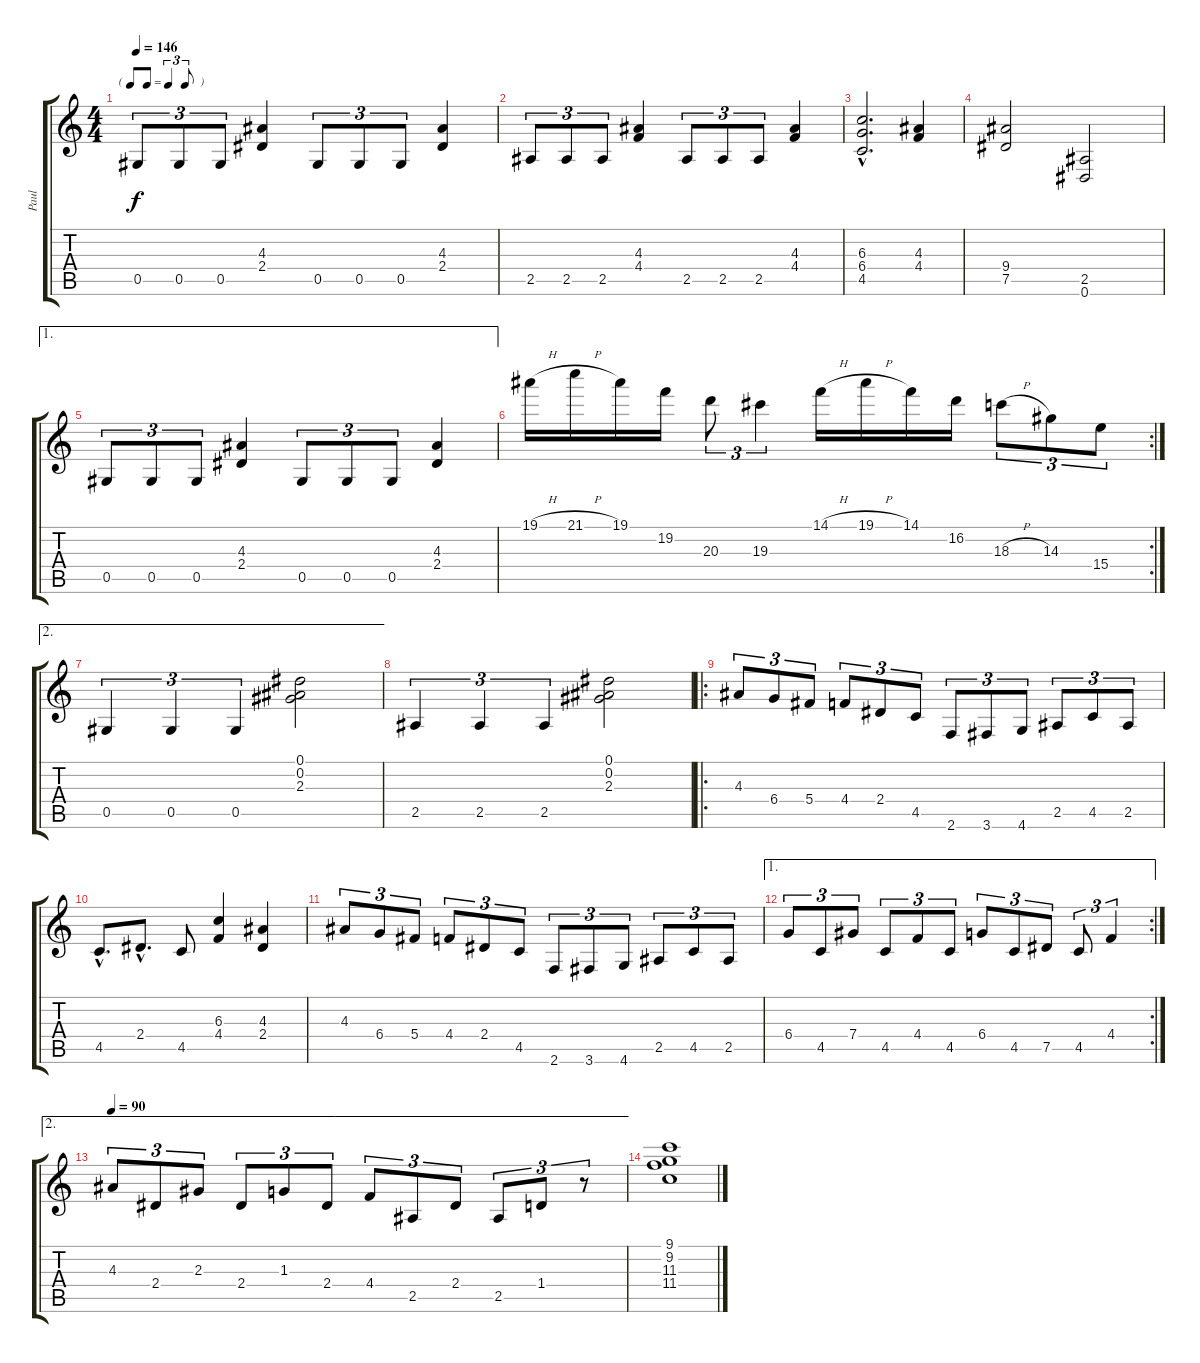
\track ("Paul" "Paul") {instrument distortionguitar}
\staff {score tabs}
\tuning (Eb4 Bb3 Gb3 Db3 Ab2 Eb2) {hide}
\ts (4 4)
\tf triplet8th
\tempo 146
\clef g2
\ks c
0.5.8{tu (3 2) dy f} 0.5.8{tu (3 2)} 0.5.8{tu (3 2)} (4.3 2.4).4 0.5.8{tu (3 2)} 0.5.8{tu (3 2)} 0.5.8{tu (3 2)} (4.3 2.4).4 |
2.5.8{tu (3 2)} 2.5.8{tu (3 2)} 2.5.8{tu (3 2)} (4.3 4.4).4 2.5.8{tu (3 2)} 2.5.8{tu (3 2)} 2.5.8{tu (3 2)} (4.3 4.4).4 |
(6.3{hac} 6.4{hac} 4.5{hac}).2{d} (4.3 4.4).4 |
(9.4 7.5).2 (2.5 0.6).2 |
\ae 1
0.5.8{tu (3 2)} 0.5.8{tu (3 2)} 0.5.8{tu (3 2)} (4.3 2.4).4 0.5.8{tu (3 2)} 0.5.8{tu (3 2)} 0.5.8{tu (3 2)} (4.3 2.4).4 |
\rc 2
19.1{h}.16 21.1{h}.16 19.1.16 19.2.16 20.3.8{tu (3 2)} 19.3.4{tu (3 2)} 14.1{h}.16 19.1{h}.16 14.1.16 16.2.16 18.3{h}.8{tu (3 2)} 14.3.8{tu (3 2)} 15.4.8{tu (3 2)} |
\ae 2
0.5.4{tu (3 2)} 0.5.4{tu (3 2)} 0.5.4{tu (3 2)} (0.1 0.2 2.3).2 |
2.5.4{tu (3 2)} 2.5.4{tu (3 2)} 2.5.4{tu (3 2)} (0.1 0.2 2.3).2 |
\ro
4.3.8{tu (3 2)} 6.4.8{tu (3 2)} 5.4.8{tu (3 2)} 4.4.8{tu (3 2)} 2.4.8{tu (3 2)} 4.5.8{tu (3 2)} 2.6.8{tu (3 2)} 3.6.8{tu (3 2)} 4.6.8{tu (3 2)} 2.5.8{tu (3 2)} 4.5.8{tu (3 2)} 2.5.8{tu (3 2)} |
4.5{hac}.8{d} 2.4{hac}.8{d} 4.5.8 (6.3 4.4).4 (4.3 2.4).4 |
4.3.8{tu (3 2)} 6.4.8{tu (3 2)} 5.4.8{tu (3 2)} 4.4.8{tu (3 2)} 2.4.8{tu (3 2)} 4.5.8{tu (3 2)} 2.6.8{tu (3 2)} 3.6.8{tu (3 2)} 4.6.8{tu (3 2)} 2.5.8{tu (3 2)} 4.5.8{tu (3 2)} 2.5.8{tu (3 2)} |
\ae 1
\rc 2
6.4.8{tu (3 2)} 4.5.8{tu (3 2)} 7.4.8{tu (3 2)} 4.5.8{tu (3 2)} 4.4.8{tu (3 2)} 4.5.8{tu (3 2)} 6.4.8{tu (3 2)} 4.5.8{tu (3 2)} 7.5.8{tu (3 2)} 4.5.8{tu (3 2)} 4.4.4{tu (3 2)} |
\ae 2
\tempo 90
4.3.8{tu (3 2)} 2.4.8{tu (3 2)} 2.3.8{tu (3 2)} 2.4.8{tu (3 2)} 1.3.8{tu (3 2)} 2.4.8{tu (3 2)} 4.4.8{tu (3 2)} 2.5.8{tu (3 2)} 2.4.8{tu (3 2)} 2.5.8{tu (3 2)} 1.4.8{tu (3 2)} r.8{tu (3 2)} |
(9.1 9.2 11.3 11.4).1
